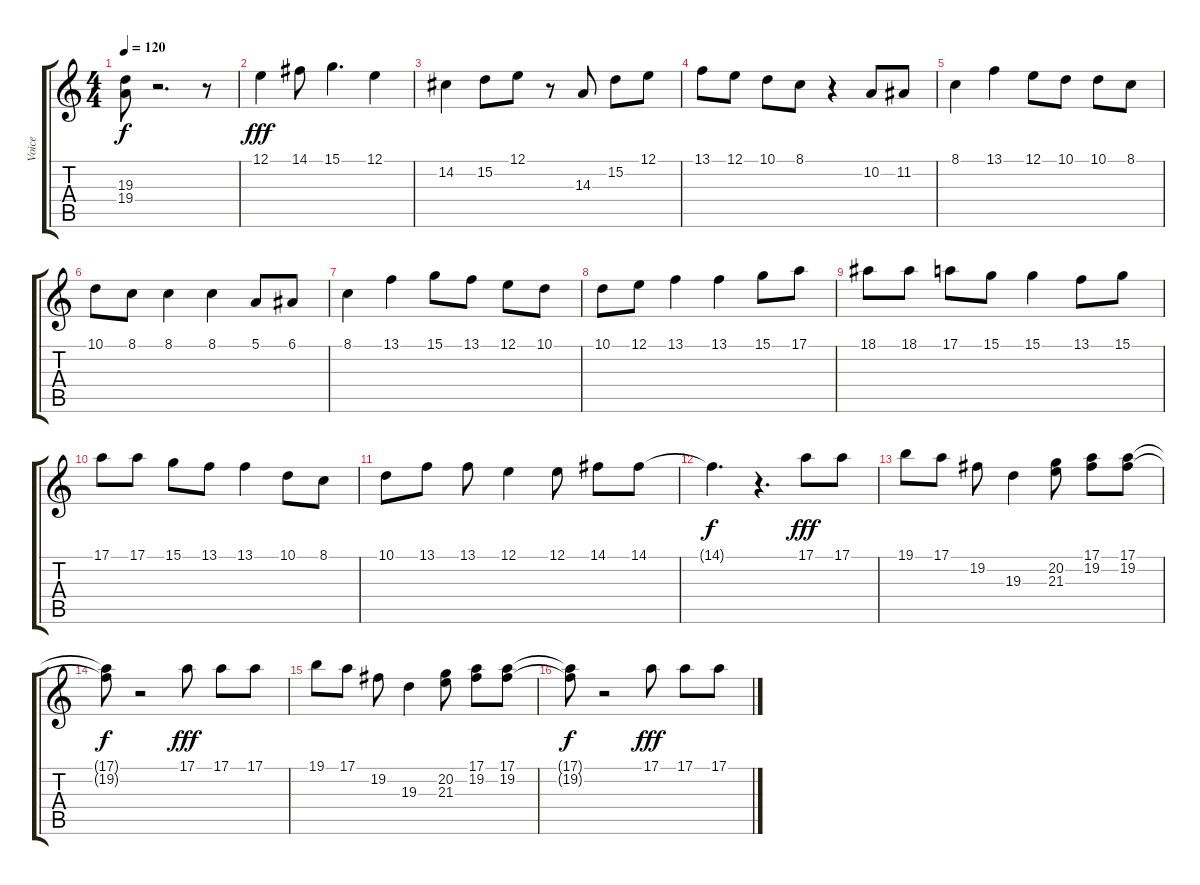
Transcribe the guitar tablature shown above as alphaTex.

\track ("Voice" "Voice") {instrument voiceoohs}
\staff {score tabs}
\tuning (E4 B3 G3 D3 A2 E2) {hide}
\ts (4 4)
\tempo 120
\clef g2
\ks c
(19.3{t} 19.4{t}).8{dy f} r.2{d} r.8 |
12.1.4{dy fff} 14.1.8 15.1.4{d} 12.1.4 |
14.2.4 15.2.8 12.1.8 r.8 14.3.8 15.2.8 12.1.8 |
13.1.8 12.1.8 10.1.8 8.1.8 r.4 10.2.8 11.2.8 |
8.1.4 13.1.4 12.1.8 10.1.8 10.1.8 8.1.8 |
10.1.8 8.1.8 8.1.4 8.1.4 5.1.8 6.1.8 |
8.1.4 13.1.4 15.1.8 13.1.8 12.1.8 10.1.8 |
10.1.8 12.1.8 13.1.4 13.1.4 15.1.8 17.1.8 |
18.1.8 18.1.8 17.1.8 15.1.8 15.1.4 13.1.8 15.1.8 |
17.1.8 17.1.8 15.1.8 13.1.8 13.1.4 10.1.8 8.1.8 |
10.1.8 13.1.8 13.1.8 12.1.4 12.1.8 14.1.8 14.1.8 |
14.1{t}.4{d dy f} r.4{d} 17.1.8{dy fff} 17.1.8 |
19.1.8 17.1.8 19.2.8 19.3.4 (20.2 21.3).8 (17.1 19.2).8 (17.1 19.2).8 |
(17.1{t} 19.2{t}).8{dy f} r.2 17.1.8{dy fff} 17.1.8 17.1.8 |
19.1.8 17.1.8 19.2.8 19.3.4 (20.2 21.3).8 (17.1 19.2).8 (17.1 19.2).8 |
(17.1{t} 19.2{t}).8{dy f} r.2 17.1.8{dy fff} 17.1.8 17.1.8
